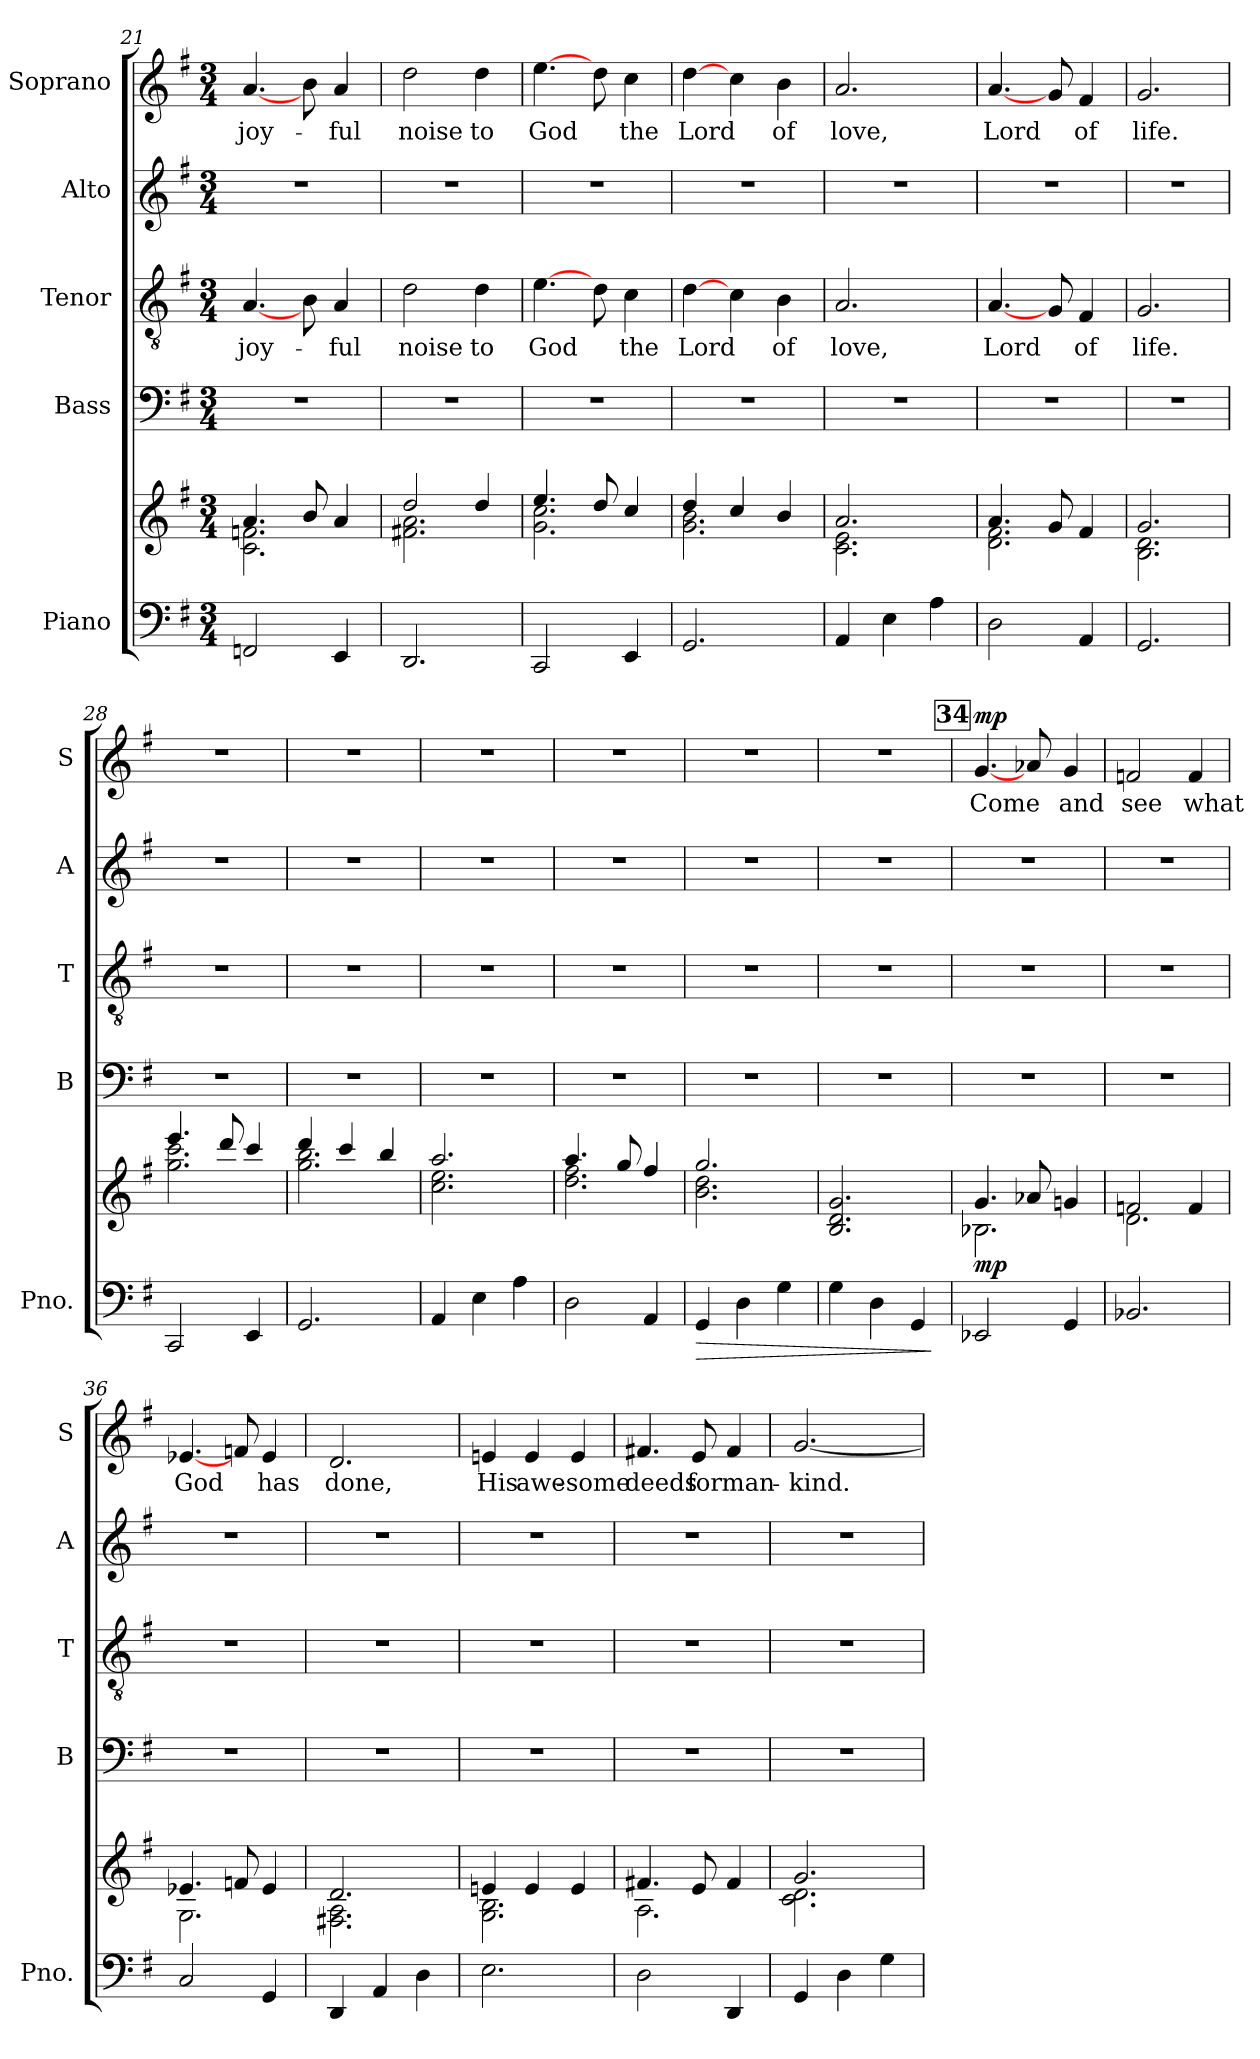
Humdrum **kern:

**kern	**kern	**dynam	**kern	**kern	**text	**kern	**kern	**text	**dynam
*part5	*part5	*part5	*part4	*part3	*part3	*part2	*part1	*part1	*part1
*staff6	*staff5	*staff5/6	*staff4	*staff3	*staff3	*staff2	*staff1	*staff1	*staff1
*I"Piano	*	*	*I"Bass	*I"Tenor	*	*I"Alto	*I"Soprano	*	*
*I'Pno.	*	*	*I'B	*I'T	*	*I'A	*I'S	*	*
*clefF4	*clefG2	*	*clefF4	*clefGv2	*	*clefG2	*clefG2	*	*
*k[f#]	*k[f#]	*	*k[f#]	*k[f#]	*	*k[f#]	*k[f#]	*	*
*G:	*G:	*	*G:	*G:	*	*G:	*G:	*	*
*M3/4	*M3/4	*	*M3/4	*M3/4	*	*M3/4	*M3/4	*	*
=21	=21	=21	=21	=21	=21	=21	=21	=21	=21
*	*^	*	*	*	*	*	*	*	*
2FFn/	4.a/	2.c\ 2.fn\	.	2.r	[4.A/	joy-	2.r	[4.a/	joy-	.
.	8b/	.	.	.	8B\	.	.	8b\	.	.
4EE/	4a/	.	.	.	4A/	-ful	.	4a/	-ful	.
=22	=22	=22	=22	=22	=22	=22	=22	=22	=22	=22
2.DD/	2dd/	2.f#X\ 2.a\	.	2.r	2d\	noise	2.r	2dd\	noise	.
.	4dd/	.	.	.	4d\	to	.	4dd\	to	.
=23	=23	=23	=23	=23	=23	=23	=23	=23	=23	=23
2CC/	4.ee/	2.g\ 2.cc\	.	2.r	[4.e\	God	2.r	[4.ee\	God	.
.	8dd/	.	.	.	8d\	.	.	8dd\	.	.
4EE/	4cc/	.	.	.	4c\	the	.	4cc\	the	.
=24	=24	=24	=24	=24	=24	=24	=24	=24	=24	=24
2.GG/	4dd/	2.g\ 2.b\	.	2.r	[4d\	Lord	2.r	[4dd\	Lord	.
.	4cc/	.	.	.	4c\	.	.	4cc\	.	.
.	4b/	.	.	.	4B\	of	.	4b\	of	.
=25	=25	=25	=25	=25	=25	=25	=25	=25	=25	=25
4AA/	2.a/	2.c\ 2.e\	.	2.r	2.A/	love,	2.r	2.a/	love,	.
4E\	.	.	.	.	.	.	.	.	.	.
4A\	.	.	.	.	.	.	.	.	.	.
=26	=26	=26	=26	=26	=26	=26	=26	=26	=26	=26
2D\	4.a/	2.d\ 2.f#\	.	2.r	[4.A/	Lord	2.r	[4.a/	Lord	.
.	8g/	.	.	.	8G/	.	.	8g/	.	.
4AA/	4f#/	.	.	.	4F#/	of	.	4f#/	of	.
!!LO:PB:g=z
=27	=27	=27	=27	=27	=27	=27	=27	=27	=27	=27
2.GG/	2.g/	2.B\ 2.d\	.	2.r	2.G/	life.	2.r	2.g/	life.	.
=28	=28	=28	=28	=28	=28	=28	=28	=28	=28	=28
2CC/	4.eee/	2.gg\ 2.ccc\	.	2.r	2.r	.	2.r	2.r	.	.
.	8ddd/	.	.	.	.	.	.	.	.	.
4EE/	4ccc/	.	.	.	.	.	.	.	.	.
=29	=29	=29	=29	=29	=29	=29	=29	=29	=29	=29
2.GG/	4ddd/	2.gg\ 2.bb\	.	2.r	2.r	.	2.r	2.r	.	.
.	4ccc/	.	.	.	.	.	.	.	.	.
.	4bb/	.	.	.	.	.	.	.	.	.
=30	=30	=30	=30	=30	=30	=30	=30	=30	=30	=30
4AA/	2.aa/	2.cc\ 2.ee\	.	2.r	2.r	.	2.r	2.r	.	.
4E\	.	.	.	.	.	.	.	.	.	.
4A\	.	.	.	.	.	.	.	.	.	.
=31	=31	=31	=31	=31	=31	=31	=31	=31	=31	=31
2D\	4.aa/	2.dd\ 2.ff#\	.	2.r	2.r	.	2.r	2.r	.	.
.	8gg/	.	.	.	.	.	.	.	.	.
4AA/	4ff#/	.	.	.	.	.	.	.	.	.
=32	=32	=32	=32	=32	=32	=32	=32	=32	=32	=32
!	!	!	!LO:HP:b=2	!	!	!	!	!	!	!
4GG/	2.gg/	2.b\ 2.dd\	>	2.r	2.r	.	2.r	2.r	.	.
4D\	.	.	.	.	.	.	.	.	.	.
4G\	.	.	.	.	.	.	.	.	.	.
*	*v	*v	*	*	*	*	*	*	*	*
=33	=33	=33	=33	=33	=33	=33	=33	=33	=33
4G\	2.B/ 2.d/ 2.g/	.	2.r	2.r	.	2.r	2.r	.	.
4D\	.	.	.	.	.	.	.	.	.
4GG/	.	.	.	.	.	.	.	.	.
.	.	]	.	.	.	.	.	.	.
!!LO:LB:g=z
!!LO:REH:place=s1:a:B:fs=11.7:t=34
=34	=34	=34	=34	=34	=34	=34	=34	=34	=34
*	*^	*	*	*	*	*	*	*	*
!	!	!	!LO:DY:b	!	!	!	!	!	!	!LO:DY:b
2EE-X/	4.g/	2.B-X\	mp	2.r	2.r	.	2.r	[4.g/	Come	mp
.	8a-X/	.	.	.	.	.	.	8a-X/	.	.
4GG/	4gn/	.	.	.	.	.	.	4g/	and	.
=35	=35	=35	=35	=35	=35	=35	=35	=35	=35	=35
2.BB-X/	2fn/	2.d\	.	2.r	2.r	.	2.r	2fn/	see	.
.	4f/	.	.	.	.	.	.	4f/	what	.
=36	=36	=36	=36	=36	=36	=36	=36	=36	=36	=36
2C/	4.e-X/	2.G\	.	2.r	2.r	.	2.r	[4.e-X/	God	.
.	8fn/	.	.	.	.	.	.	8f/	.	.
4GG/	4e-/	.	.	.	.	.	.	4e-/	has	.
=37	=37	=37	=37	=37	=37	=37	=37	=37	=37	=37
4DD/	2.d/	2.F#X\ 2.A\	.	2.r	2.r	.	2.r	2.d/	done,	.
4AA/	.	.	.	.	.	.	.	.	.	.
4D\	.	.	.	.	.	.	.	.	.	.
=38	=38	=38	=38	=38	=38	=38	=38	=38	=38	=38
2.E\	4en/	2.G\ 2.B\	.	2.r	2.r	.	2.r	4en/	His	.
.	4e/	.	.	.	.	.	.	4e/	awe-	.
.	4e/	.	.	.	.	.	.	4e/	-some	.
=39	=39	=39	=39	=39	=39	=39	=39	=39	=39	=39
2D\	4.f#X/	2.A\	.	2.r	2.r	.	2.r	4.f#X/	deeds	.
.	8e/	.	.	.	.	.	.	8e/	for	.
4DD/	4f#/	.	.	.	.	.	.	4f#/	man-	.
!!LO:PB:g=z
=40	=40	=40	=40	=40	=40	=40	=40	=40	=40	=40
4GG/	2.g/	2.c\ 2.d\	.	2.r	2.r	.	2.r	[2.g/	-kind.	.
4D\	.	.	.	.	.	.	.	.	.	.
4G\	.	.	.	.	.	.	.	.	.	.
*	*v	*v	*	*	*	*	*	*	*	*
=	=	=	=	=	=	=	=	=	=
*-	*-	*-	*-	*-	*-	*-	*-	*-	*-
